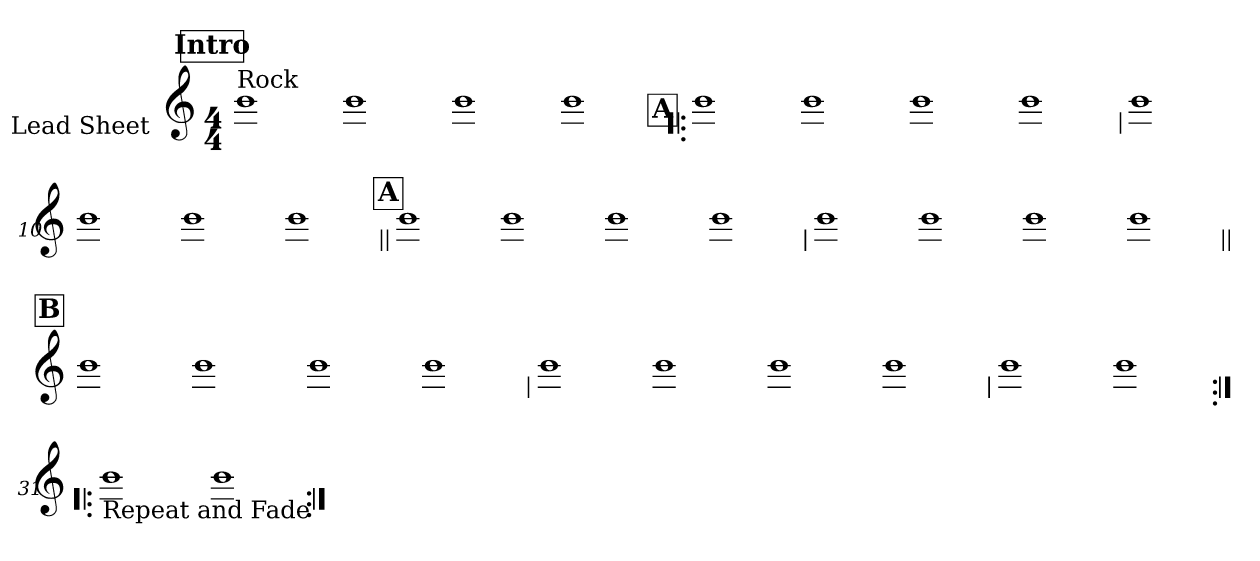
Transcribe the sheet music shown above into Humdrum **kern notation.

**kern
*part1
*staff1
*I"Lead Sheet
*stria0
*clefG2
*k[]
*C:
*M4/4
*MM104
!!LO:REH:place=s1:a:t=Intro
=1||
!LO:TX:a:t=Rock
1b
=2-
1b
=3-
1b
=4-
1b
!!LO:LB:g=z
!!LO:REH:place=s1:a:t=A
=5!|:
1b
=6-
1b
=7-
1b
=8-
1b
!!LO:LB:g=z
=9
1b
=10-
1b
=11-
1b
=12-
1b
!!LO:LB:g=z
!!LO:REH:place=s1:a:t=A
=13||
1b
=14-
1b
=15-
1b
=16-
1b
!!LO:LB:g=z
=17
1b
=18-
1b
=19-
1b
=20-
1b
!!LO:LB:g=z
!!LO:REH:place=s1:a:t=B
=21||
1b
=22-
1b
=23-
1b
=24-
1b
!!LO:LB:g=z
=25
1b
=26-
1b
=27-
1b
=28-
1b
!!LO:LB:g=z
=29
1b
=30-
1b
!!LO:LB:g=z
=31:|!|:
!LO:TX:b:t=Repeat and Fade
1b
=32-
1b
=:|!
*-
